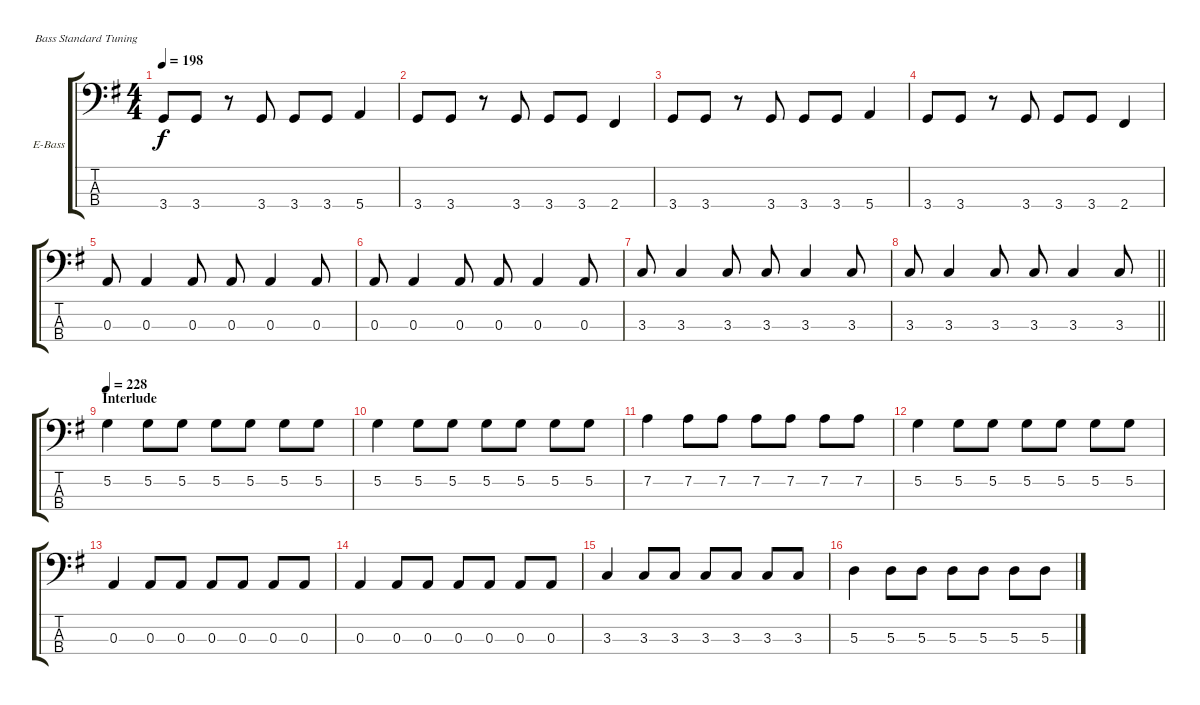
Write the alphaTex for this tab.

\defaultSystemsLayout 4
\bracketExtendMode groupsimilarinstruments
\firstSystemTrackNameOrientation horizontal
\otherSystemsTrackNameOrientation horizontal
\track ("Bass" "E-Bass") {instrument electricbassfinger}
\staff {score tabs}
\tuning (G2 D2 A1 E1)
\ts (4 4)
\tempo 198
\clef f4
\scale
0.333333
\ks g
3.4.8{dy f} 3.4.8 r.8 3.4.8 3.4.8 3.4.8 5.4.4 |
\scale
0.333333 3.4.8 3.4.8 r.8 3.4.8 3.4.8 3.4.8 2.4.4 |
\scale
0.333333 3.4.8 3.4.8 r.8 3.4.8 3.4.8 3.4.8 5.4.4 |
\scale
0.333333 3.4.8 3.4.8 r.8 3.4.8 3.4.8 3.4.8 2.4.4 |
\scale
0.333333 0.3.8 0.3.4 0.3.8 0.3.8 0.3.4 0.3.8 |
\scale
0.333333 0.3.8 0.3.4 0.3.8 0.3.8 0.3.4 0.3.8 |
\scale
0.333333 3.3.8 3.3.4 3.3.8 3.3.8 3.3.4 3.3.8 |
\scale
0.333333
\barLineRight lightlight
3.3.8 3.3.4 3.3.8 3.3.8 3.3.4 3.3.8 |
\section ("" "Interlude")
\tempo 228
\scale
0.333333 5.2.4 5.2.8 5.2.8 5.2.8 5.2.8 5.2.8 5.2.8 |
\scale
0.333333 5.2.4 5.2.8 5.2.8 5.2.8 5.2.8 5.2.8 5.2.8 |
\scale
0.333333 7.2.4 7.2.8 7.2.8 7.2.8 7.2.8 7.2.8 7.2.8 |
\scale
0.333333 5.2.4 5.2.8 5.2.8 5.2.8 5.2.8 5.2.8 5.2.8 |
\scale
0.333333 0.3.4 0.3.8 0.3.8 0.3.8 0.3.8 0.3.8 0.3.8 |
\scale
0.333333 0.3.4 0.3.8 0.3.8 0.3.8 0.3.8 0.3.8 0.3.8 |
\scale
0.333333 3.3.4 3.3.8 3.3.8 3.3.8 3.3.8 3.3.8 3.3.8 |
\scale
0.333333 5.3.4 5.3.8 5.3.8 5.3.8 5.3.8 5.3.8 5.3.8
